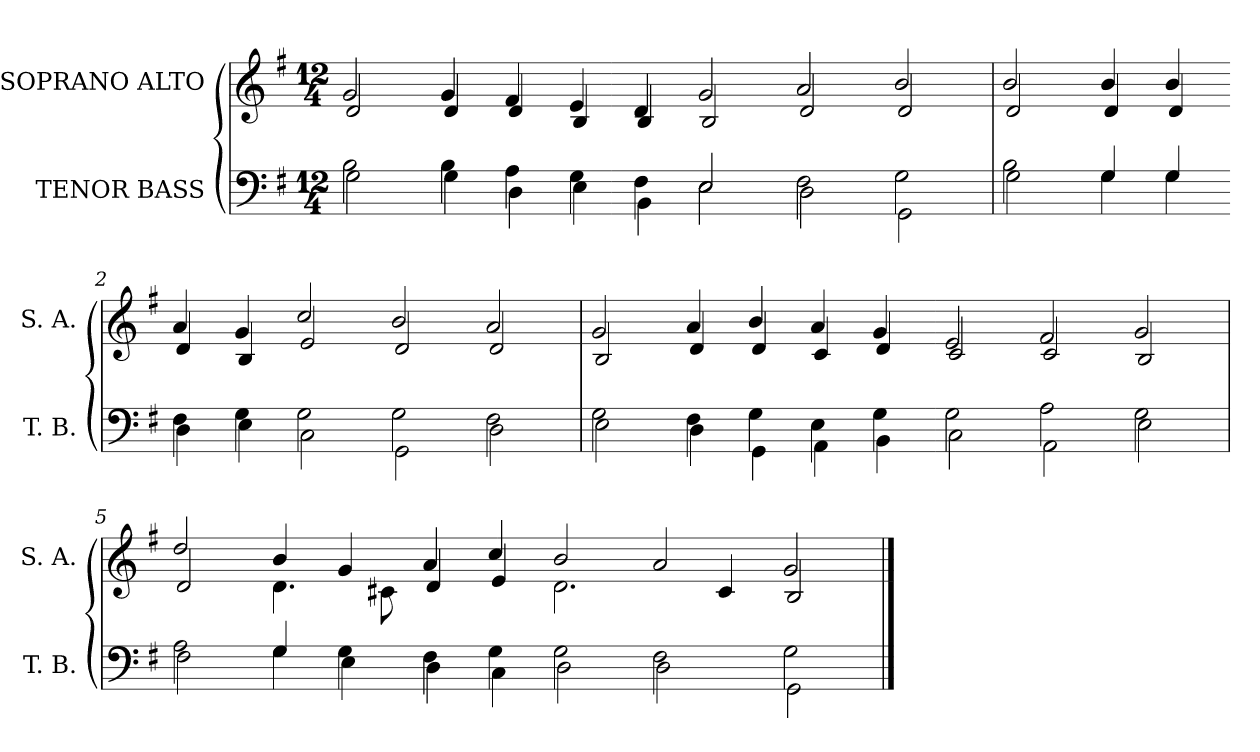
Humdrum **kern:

**kern	**kern
*part2	*part1
*staff2	*staff1
*I"TENOR BASS	*I"SOPRANO ALTO
*I'T. B.	*I'S. A.
!!LO:PB:g=z
*clefF4	*clefG2
*k[f#]	*k[f#]
*G:	*G:
*M12/4	*M12/4
=	=
*^	*^
2Bi\	2Gi\	2gi/	2di/
4Bi\	4Gi\	4gi/	4di/
4Ai\	4Di\	4f#i/	4di/
4Gi\	4Ei\	4ei/	4Bi/
4F#i\	4BBi\	4di/	4Bi/
2Ei/	2Ei\	2gi/	2Bi/
2F#i\	2Di\	2ai/	2di/
2Gi\	2GGi\	2bi/	2di/
=1	=1	=1	=1
2Bi\	2Gi\	2bi/	2di/
4Gi/	4Gi\	4bi/	4di/
4Gi/	4Gi\	4bi/	4di/
!!LO:LB:g=z	!!
=2-	=2-	=2-	=2-
4F#i\	4Di\	4ai/	4di/
4Gi\	4Ei\	4gi/	4Bi/
2Gi\	2Ci\	2cci/	2ei/
2Gi\	2GGi\	2bi/	2di/
2F#i\	2Di\	2ai/	2di/
=3	=3	=3	=3
2Gi\	2Ei\	2gi/	2Bi/
4F#i\	4Di\	4ai/	4di/
4Gi\	4GGi\	4bi/	4di/
4Ei\	4AAi\	4ai/	4ci/
4Gi\	4BBi\	4gi/	4di/
!!LO:LB:g=z	!!
=4-	=4-	=4-	=4-
2Gi\	2Ci\	2ei/	2ci/
2Ai\	2AAi\	2f#i/	2ci/
2Gi\	2Ei\	2gi/	2Bi/
=5	=5	=5	=5
2Ai\	2F#i\	2ddi/	2di/
4Gi/	4Gi\	4bi/	4.di\
4Gi\	4Ei\	4gi/	.
.	.	.	8c#Xi\
4F#i\	4Di\	4ai/	4di/
4Gi\	4Ci\	4cci/	4ei/
2Gi\	2Di\	2bi/	2.di\
2F#i\	2Di\	2ai/	.
.	.	.	4c#i/
2Gi\	2GGi\	2gi/	2Bi/
*v	*v	*	*
*	*v	*v
==	==
*-	*-
